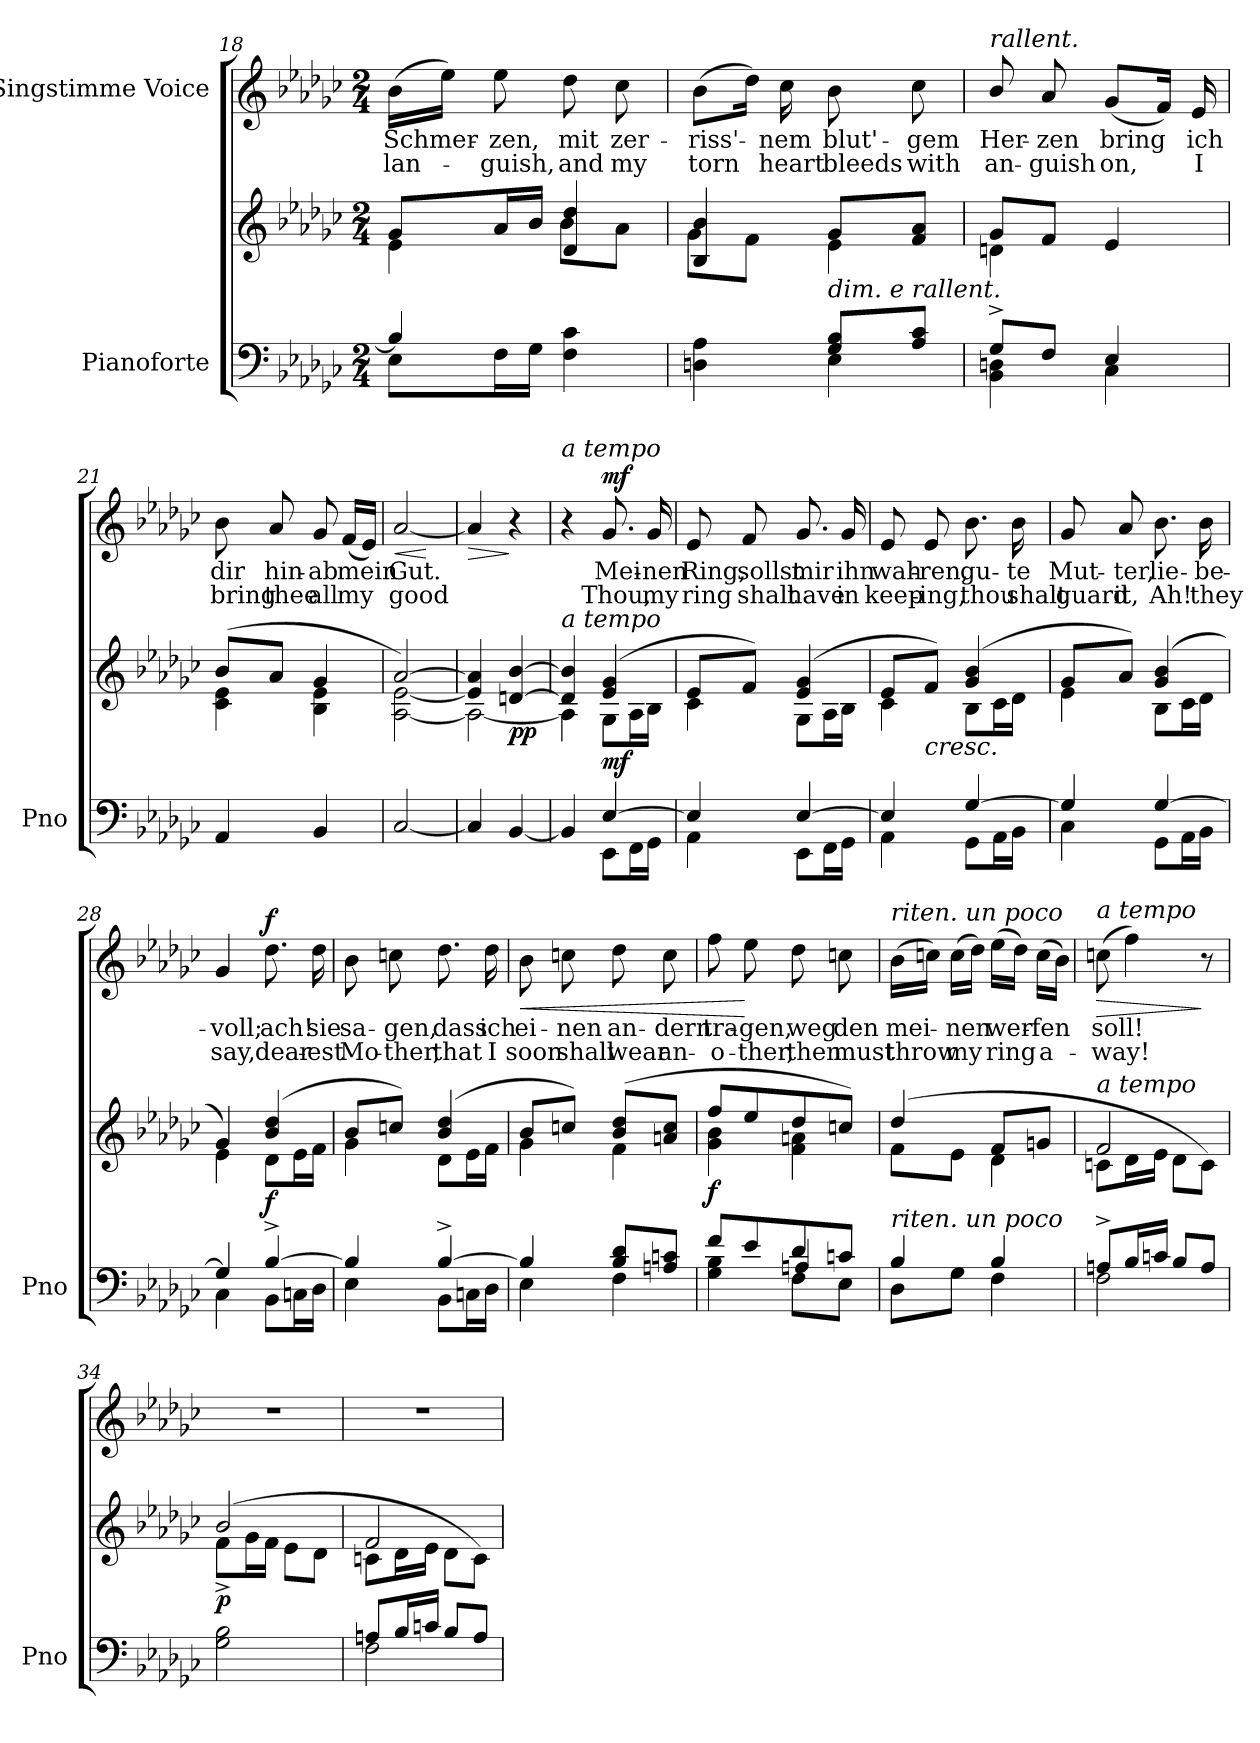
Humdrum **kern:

**kern	**kern	**dynam	**kern	**text	**text	**dynam
*part2	*part2	*part2	*part1	*part1	*part1	*part1
*staff3	*staff2	*staff2/3	*staff1	*staff1	*staff1	*staff1
*I"Pianoforte	*	*	*I"Singstimme Voice	*	*	*
*I'Pno	*	*	*	*	*	*
*clefF4	*clefG2	*	*clefG2	*	*	*
*k[b-e-a-d-g-c-]	*k[b-e-a-d-g-c-]	*	*k[b-e-a-d-g-c-]	*	*	*
*M2/4	*M2/4	*	*M2/4	*	*	*
=18	=18	=18	=18	=18	=18	=18
*^	*^	*	*	*	*	*
4B-/]	8E-\L	8g-/L	4e-\	.	(16b-\LL	Schmer-	lan-	.
.	.	.	.	.	16ee-\JJ)	.	.	.
.	16F\L	16a-/L	.	.	8ee-\	-zen,	-guish,	.
.	16G-\JJ	16b-/JJ	.	.	.	.	.	.
4F\ 4c-\	4ryy	4d-/ 4dd-/	8b-\L	.	8dd-\	mit	and	.
.	.	.	8a-\J	.	8cc-\	zer-	my	.
=19	=19	=19	=19	=19	=19	=19	=19	=19
4Dn\ 4A-\	4ryy	4B-/ 4b-/	8g-\L	.	(8b-\L	-riss'-	torn	.
.	.	.	8f\J	.	16dd-\Jk)	.	.	.
.	.	.	.	.	16cc-\	-nem	heart	.
!	!	!LO:TX:b:i:t=dim.       e         rallent.	!	!	!	!	!	!
8G-/ 8B-/L	4E-\	8g-/L	4e-\	.	8b-\	blut'-	bleeds	.
8A-/ 8c-/J	.	8f/ 8a-/J	.	.	8cc-\	-gem	with	.
=20	=20	=20	=20	=20	=20	=20	=20	=20
!	!	!	!	!	!LO:TX:i:t=rallent.	!	!	!
8G-^/L	4BB-\ 4Dn\	8g-/L	4dn\	.	8b-/	Her-	an-	.
8F/J	.	8f/J	.	.	8a-/	-zen	-guish	.
4E-/	4C-\	4e-/	4ryy	.	(8g-/L	bring	on,	.
.	.	.	.	.	16f/Jk)	.	.	.
.	.	.	.	.	16e-/	ich	I	.
*v	*v	*	*	*	*	*	*	*
=21	=21	=21	=21	=21	=21	=21	=21
4AA-/	(8b-/L	4c-\ 4e-\	.	8b-\	dir	bring	.
.	8a-/J	.	.	8a-/	hin-	thee	.
4BB-/	4g-/	4B-\ 4e-\	.	8g-/	-ab	all	.
.	.	.	.	(16f/LL	mein	my	.
.	.	.	.	16e-/JJ)	.	.	.
=22	=22	=22	=22	=22	=22	=22	=22
!	!	!	!	!	!	!	!LO:HP:b
[2C-/	[2a-/)	[2A-\ [2e-\	.	[2a-/	Gut.	good	<
*	*v	*v	*	*	*	*	*
.	.	.	.	.	.	[
=23	=23	=23	=23	=23	=23	=23
*	*^	*	*	*	*	*
!	!	!	!	!	!	!	!LO:HP:b
4C-/]	4e-/] 4a-/]	2A-\_	.	4a-/]	.	.	>
!	!	!	!LO:DY:b	!	!	!	!
[<4BB-/	[4dn/ [4b-/	.	pp	4r	.	.	]
=24	=24	=24	=24	=24	=24	=24	=24
*^	*	*	*	*	*	*	*
!	!	!	!	!	!LO:TX:i:t=a tempo	!	!	!
!	!	!LO:TX:i:t=a tempo	!	!	!	!	!	!
4BB-/]	4ryy	4d/] 4b-/]	4A-\]	.	4r	.	.	.
!	!	!	!	!LO:DY:b	!	!	!	!LO:DY:a
[4E-/	8EE-\L	(4e-/ 4g-/	8G-\L	mf	8.g-/	Mei-	Thou,	mf
.	16FF\L	.	16A-\L	.	.	.	.	.
.	16GG-\JJ	.	16B-\JJ	.	16g-/	-nen	my	.
=25	=25	=25	=25	=25	=25	=25	=25	=25
4E-/]	4AA-\	8e-/L	4c-\	.	8e-/	Ring,	ring	.
.	.	8f/J)	.	.	8f/	sollst	shalt	.
[4E-/	8EE-\L	(4e-/ 4g-/	8G-\L	.	8.g-/	mir	have	.
.	16FF\L	.	16A-\L	.	.	.	.	.
.	16GG-\JJ	.	16B-\JJ	.	16g-/	ihn	in	.
=26	=26	=26	=26	=26	=26	=26	=26	=26
4E-/]	4AA-\	8e-/L	4c-\	.	8e-/	wah-	keep-	.
!	!	!LO:TX:b:i:t=cresc.	!	!	!	!	!	!
.	.	8f/J)	.	.	8e-/	-ren,	-ing,	.
[4G-/	8GG-\L	(4g-/ 4b-/	8B-\L	.	8.b-\	gu-	thou	.
.	16AA-\L	.	16c-\L	.	.	.	.	.
.	16BB-\JJ	.	16d-\JJ	.	16b-\	-te	shalt	.
=27	=27	=27	=27	=27	=27	=27	=27	=27
4G-/]	4C-\	8g-/L	4e-\	.	8g-/	Mut-	guard	.
.	.	8a-/J)	.	.	8a-/	-ter,	it,	.
[4G-/	8GG-\L	(4g-/ 4b-/	8B-\L	.	8.b-\	lie-	Ah!	.
.	16AA-\L	.	16c-\L	.	.	.	.	.
.	16BB-\JJ	.	16d-\JJ	.	16b-\	-be-	they	.
=28	=28	=28	=28	=28	=28	=28	=28	=28
4G-/]	4C-\	4g-/)	4e-\	.	4g-/	-voll;	say,	.
!	!	!	!	!LO:DY:b	!	!	!	!LO:DY:a
[4B-^/	8BB-\L	(4b-/ 4dd-/	8d-\L	f	8.dd-\	ach!	dear-	f
.	16Cn\L	.	16e-\L	.	.	.	.	.
.	16D-\JJ	.	16f\JJ	.	16dd-\	sie	-est	.
=29	=29	=29	=29	=29	=29	=29	=29	=29
4B-/]	4E-\	8b-/L	4g-\	.	8b-\	sa-	Mo-	.
.	.	8ccn/J)	.	.	8ccn\	-gen,	-ther,	.
[4B-^/	8BB-\L	(4b-/ 4dd-/	8d-\L	.	8.dd-\	dass	that	.
.	16Cn\L	.	16e-\L	.	.	.	.	.
.	16D-\JJ	.	16f\JJ	.	16dd-\	ich	I	.
=30	=30	=30	=30	=30	=30	=30	=30	=30
!	!	!	!	!	!	!	!	!LO:HP:b
4B-/]	4E-\	8b-/L	4g-\	.	8b-\	ei-	soon	<
.	.	8ccn/J)	.	.	8ccn\	-nen	shall	.
8B-/ 8d-/L	4F\	(8b-/ 8dd-/L	4f\	.	8dd-\	an-	wear	.
8An/ 8cn/J	.	8an/ 8cc/J	.	.	8cc\	-dern	an-	.
=31	=31	=31	=31	=31	=31	=31	=31	=31
*	*^	*	*	*	*	*	*	*
!	!	!	!	!	!LO:DY:b	!	!	!	!
8f/L	4G-\ 4B-\	4ryy	8ff/L	4g-\ 4b-\	f	8ff\	tra-	-o-	.
8e-/	.	.	8ee-/	.	.	8ee-\	-gen,	-ther,	[
8d-/	8F\L	4An/	8dd-/	4f\ 4an\	.	8dd-\	weg	then	.
8cn/J	8E-\J	.	8ccn/J)	.	.	8ccn\	den	must	.
*	*v	*v	*	*	*	*	*	*	*
=32	=32	=32	=32	=32	=32	=32	=32	=32
!	!	!	!	!	!LO:TX:i:t=riten. un poco	!	!	!
!LO:TX:i:t=riten. un poco	!	!	!	!	!	!	!	!
4B-/	8D-\L	(4dd-/	8f\L	.	(16b-\LL	mei-	throw	.
.	.	.	.	.	16ccn\JJ)	.	.	.
.	8G-\J	.	8e-\J	.	(16cc\LL	-nen	my	.
.	.	.	.	.	16dd-\JJ)	.	.	.
4B-/	4F\	8f/L	4d-\	.	(16ee-\LL	wer-	ring	.
.	.	.	.	.	16dd-\JJ)	.	.	.
.	.	8gn/J	.	.	(16cc\LL	-fen	a-	.
.	.	.	.	.	16b-\JJ)	.	.	.
=33	=33	=33	=33	=33	=33	=33	=33	=33
!	!	!	!	!	!LO:TX:i:t=a tempo	!	!	!
!	!	!LO:TX:i:t=a tempo	!	!	!	!	!	!
!	!	!	!	!	!	!	!	!LO:HP:b
8An^/L	2F\	2f/	8cn\L	.	(8ccn\	soll!	-way!	>
16B-/L	.	.	16d-\L	.	4ff\)	.	.	.
16cn/JJ	.	.	16e-\JJ	.	.	.	.	.
8B-/L	.	.	8d-\L	.	.	.	.	.
8A/J	.	.	8c\J)	.	8r	.	.	]
*v	*v	*	*	*	*	*	*	*
=34	=34	=34	=34	=34	=34	=34	=34
!	!	!	!LO:DY:b	!	!	!	!
2G-\ 2B-\	(2b-/	8f^\L	p	2r	.	.	.
.	.	16g-\L	.	.	.	.	.
.	.	16f\JJ	.	.	.	.	.
.	.	8e-\L	.	.	.	.	.
.	.	8d-\J	.	.	.	.	.
=35	=35	=35	=35	=35	=35	=35	=35
*^	*	*	*	*	*	*	*
8An/L	2F\	2f/	8cn\L	.	2r	.	.	.
16B-/L	.	.	16d-\L	.	.	.	.	.
16cn/JJ	.	.	16e-\JJ	.	.	.	.	.
8B-/L	.	.	8d-\L	.	.	.	.	.
8A/J	.	.	8c\J)	.	.	.	.	.
*v	*v	*	*	*	*	*	*	*
*	*v	*v	*	*	*	*	*
=	=	=	=	=	=	=
*-	*-	*-	*-	*-	*-	*-
